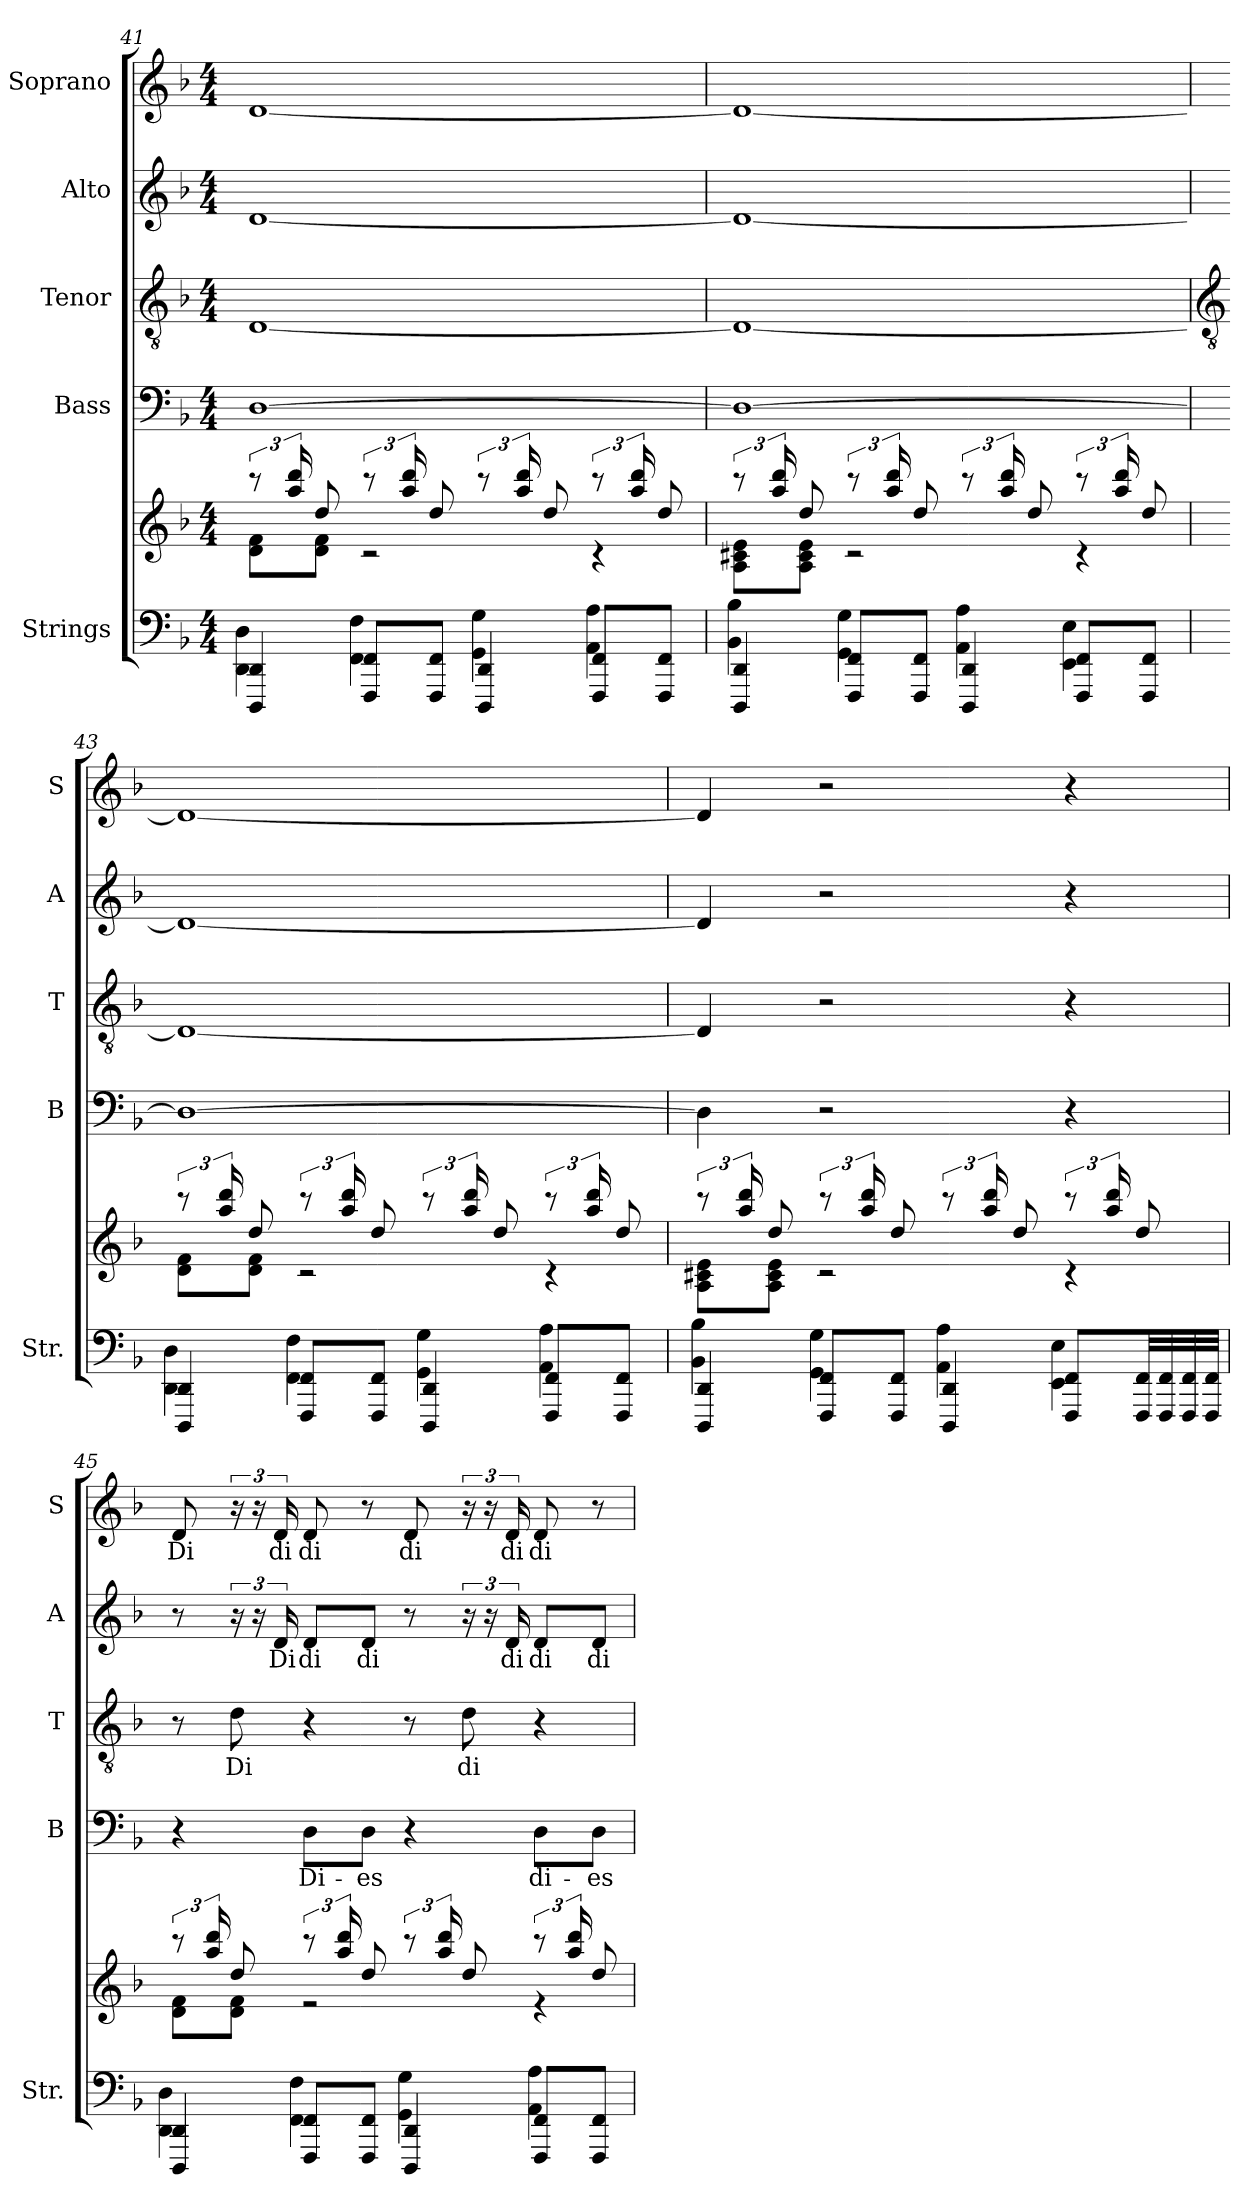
**kern	**kern	**kern	**text	**kern	**text	**kern	**text	**kern	**text
*part5	*part5	*part4	*part4	*part3	*part3	*part2	*part2	*part1	*part1
*staff6	*staff5	*staff4	*staff4	*staff3	*staff3	*staff2	*staff2	*staff1	*staff1
*I"Strings	*	*I"Bass	*	*I"Tenor	*	*I"Alto	*	*I"Soprano	*
*I'Str.	*	*I'B	*	*I'T	*	*I'A	*	*I'S	*
*clefF4	*clefG2	*clefF4	*	*clefGv2	*	*clefG2	*	*clefG2	*
*k[b-]	*k[b-]	*k[b-]	*	*k[b-]	*	*k[b-]	*	*k[b-]	*
*F:	*F:	*F:	*	*F:	*	*F:	*	*F:	*
*M4/4	*M4/4	*M4/4	*	*M4/4	*	*M4/4	*	*M4/4	*
=41	=41	=41	=41	=41	=41	=41	=41	=41	=41
*^	*^	*	*	*	*	*	*	*	*
4DDD/ 4DD/	4DD\ 4D\	12r	8d\ 8f\L	[1D	.	[1D	.	[1d	.	[1d	.
.	.	24aa/ 24ddd/LL	.	.	.	.	.	.	.	.	.
.	.	8dd/J	8d\ 8f\J	.	.	.	.	.	.	.	.
8FFF/ 8FF/L	4FF\ 4F\	12r	2r	.	.	.	.	.	.	.	.
.	.	24aa/ 24ddd/LL	.	.	.	.	.	.	.	.	.
8FFF/ 8FF/J	.	8dd/J	.	.	.	.	.	.	.	.	.
4DDD/ 4DD/	4GG\ 4G\	12r	.	.	.	.	.	.	.	.	.
.	.	24aa/ 24ddd/LL	.	.	.	.	.	.	.	.	.
.	.	8dd/J	.	.	.	.	.	.	.	.	.
8FFF/ 8FF/L	4AA\ 4A\	12r	4r	.	.	.	.	.	.	.	.
.	.	24aa/ 24ddd/LL	.	.	.	.	.	.	.	.	.
8FFF/ 8FF/J	.	8dd/J	.	.	.	.	.	.	.	.	.
=42	=42	=42	=42	=42	=42	=42	=42	=42	=42	=42	=42
4DDD/ 4DD/	4BB-\ 4B-\	12r	8A\ 8c#X\ 8e\L	1D_	.	1D_	.	1d_	.	1d_	.
.	.	24aa/ 24ddd/LL	.	.	.	.	.	.	.	.	.
.	.	8dd/J	8A\ 8c#\ 8e\J	.	.	.	.	.	.	.	.
8FFF/ 8FF/L	4GG\ 4G\	12r	2r	.	.	.	.	.	.	.	.
.	.	24aa/ 24ddd/LL	.	.	.	.	.	.	.	.	.
8FFF/ 8FF/J	.	8dd/J	.	.	.	.	.	.	.	.	.
4DDD/ 4DD/	4AA\ 4A\	12r	.	.	.	.	.	.	.	.	.
.	.	24aa/ 24ddd/LL	.	.	.	.	.	.	.	.	.
.	.	8dd/J	.	.	.	.	.	.	.	.	.
8FFF/ 8FF/L	4EE\ 4E\	12r	4r	.	.	.	.	.	.	.	.
.	.	24aa/ 24ddd/LL	.	.	.	.	.	.	.	.	.
8FFF/ 8FF/J	.	8dd/J	.	.	.	.	.	.	.	.	.
!!LO:LB:g=z
=43	=43	=43	=43	=43	=43	=43	=43	=43	=43	=43	=43
*	*	*	*	*	*	*clefGv2	*	*	*	*	*
4DDD/ 4DD/	4DD\ 4D\	12r	8d\ 8f\L	1D_	.	1D_	.	1d_	.	1d_	.
.	.	24aa/ 24ddd/LL	.	.	.	.	.	.	.	.	.
.	.	8dd/J	8d\ 8f\J	.	.	.	.	.	.	.	.
8FFF/ 8FF/L	4FF\ 4F\	12r	2r	.	.	.	.	.	.	.	.
.	.	24aa/ 24ddd/LL	.	.	.	.	.	.	.	.	.
8FFF/ 8FF/J	.	8dd/J	.	.	.	.	.	.	.	.	.
4DDD/ 4DD/	4GG\ 4G\	12r	.	.	.	.	.	.	.	.	.
.	.	24aa/ 24ddd/LL	.	.	.	.	.	.	.	.	.
.	.	8dd/J	.	.	.	.	.	.	.	.	.
8FFF/ 8FF/L	4AA\ 4A\	12r	4r	.	.	.	.	.	.	.	.
.	.	24aa/ 24ddd/LL	.	.	.	.	.	.	.	.	.
8FFF/ 8FF/J	.	8dd/J	.	.	.	.	.	.	.	.	.
=44	=44	=44	=44	=44	=44	=44	=44	=44	=44	=44	=44
4DDD/ 4DD/	4BB-\ 4B-\	12r	8A\ 8c#X\ 8e\L	4D]	.	4D]	.	4d]	.	4d]	.
.	.	24aa/ 24ddd/LL	.	.	.	.	.	.	.	.	.
.	.	8dd/J	8A\ 8c#\ 8e\J	.	.	.	.	.	.	.	.
8FFF/ 8FF/L	4GG\ 4G\	12r	2r	2r	.	2r	.	2r	.	2r	.
.	.	24aa/ 24ddd/LL	.	.	.	.	.	.	.	.	.
8FFF/ 8FF/J	.	8dd/J	.	.	.	.	.	.	.	.	.
4DDD/ 4DD/	4AA\ 4A\	12r	.	.	.	.	.	.	.	.	.
.	.	24aa/ 24ddd/LL	.	.	.	.	.	.	.	.	.
.	.	8dd/J	.	.	.	.	.	.	.	.	.
8FFF/ 8FF/L	4EE\ 4E\	12r	4r	4r	.	4r	.	4r	.	4r	.
.	.	24aa/ 24ddd/LL	.	.	.	.	.	.	.	.	.
32FFF/ 32FF/LL	.	8dd/J	.	.	.	.	.	.	.	.	.
32FFF/ 32FF/	.	.	.	.	.	.	.	.	.	.	.
32FFF/ 32FF/	.	.	.	.	.	.	.	.	.	.	.
32FFF/ 32FF/JJJ	.	.	.	.	.	.	.	.	.	.	.
=45	=45	=45	=45	=45	=45	=45	=45	=45	=45	=45	=45
!	!	!	!	!	!	!	!	!	!	!	!LO:LY:b
4DDD/ 4DD/	4DD\ 4D\	12r	8d\ 8f\L	4r	.	8r	.	8r	.	8d	Di
.	.	24aa/ 24ddd/LL	.	.	.	.	.	.	.	.	.
!	!	!	!	!	!	!	!LO:LY:b	!	!	!	!
.	.	8dd/J	8d\ 8f\J	.	.	8d	Di	24r	.	24r	.
.	.	.	.	.	.	.	.	24r	.	24r	.
!	!	!	!	!	!	!	!	!	!LO:LY:b	!	!LO:LY:b
.	.	.	.	.	.	.	.	24d	Di	24d	di
!	!	!	!	!	!LO:LY:b	!	!	!	!LO:LY:b	!	!LO:LY:b
8FFF/ 8FF/L	4FF\ 4F\	12r	2r	8DL	Di-	4r	.	8dL	di	8d	di
.	.	24aa/ 24ddd/LL	.	.	.	.	.	.	.	.	.
!	!	!	!	!	!LO:LY:b	!	!	!	!LO:LY:b	!	!
8FFF/ 8FF/J	.	8dd/J	.	8DJ	-es	.	.	8dJ	di	8r	.
!	!	!	!	!	!	!	!	!	!	!	!LO:LY:b
4DDD/ 4DD/	4GG\ 4G\	12r	.	4r	.	8r	.	8r	.	8d	di
.	.	24aa/ 24ddd/LL	.	.	.	.	.	.	.	.	.
!	!	!	!	!	!	!	!LO:LY:b	!	!	!	!
.	.	8dd/J	.	.	.	8d	di	24r	.	24r	.
.	.	.	.	.	.	.	.	24r	.	24r	.
!	!	!	!	!	!	!	!	!	!LO:LY:b	!	!LO:LY:b
.	.	.	.	.	.	.	.	24d	di	24d	di
!	!	!	!	!	!LO:LY:b	!	!	!	!LO:LY:b	!	!LO:LY:b
8FFF/ 8FF/L	4AA\ 4A\	12r	4r	8DL	di-	4r	.	8dL	di	8d	di
.	.	24aa/ 24ddd/LL	.	.	.	.	.	.	.	.	.
!	!	!	!	!	!LO:LY:b	!	!	!	!LO:LY:b	!	!
8FFF/ 8FF/J	.	8dd/J	.	8DJ	-es	.	.	8dJ	di	8r	.
*v	*v	*	*	*	*	*	*	*	*	*	*
*	*v	*v	*	*	*	*	*	*	*	*
=	=	=	=	=	=	=	=	=	=
*-	*-	*-	*-	*-	*-	*-	*-	*-	*-
